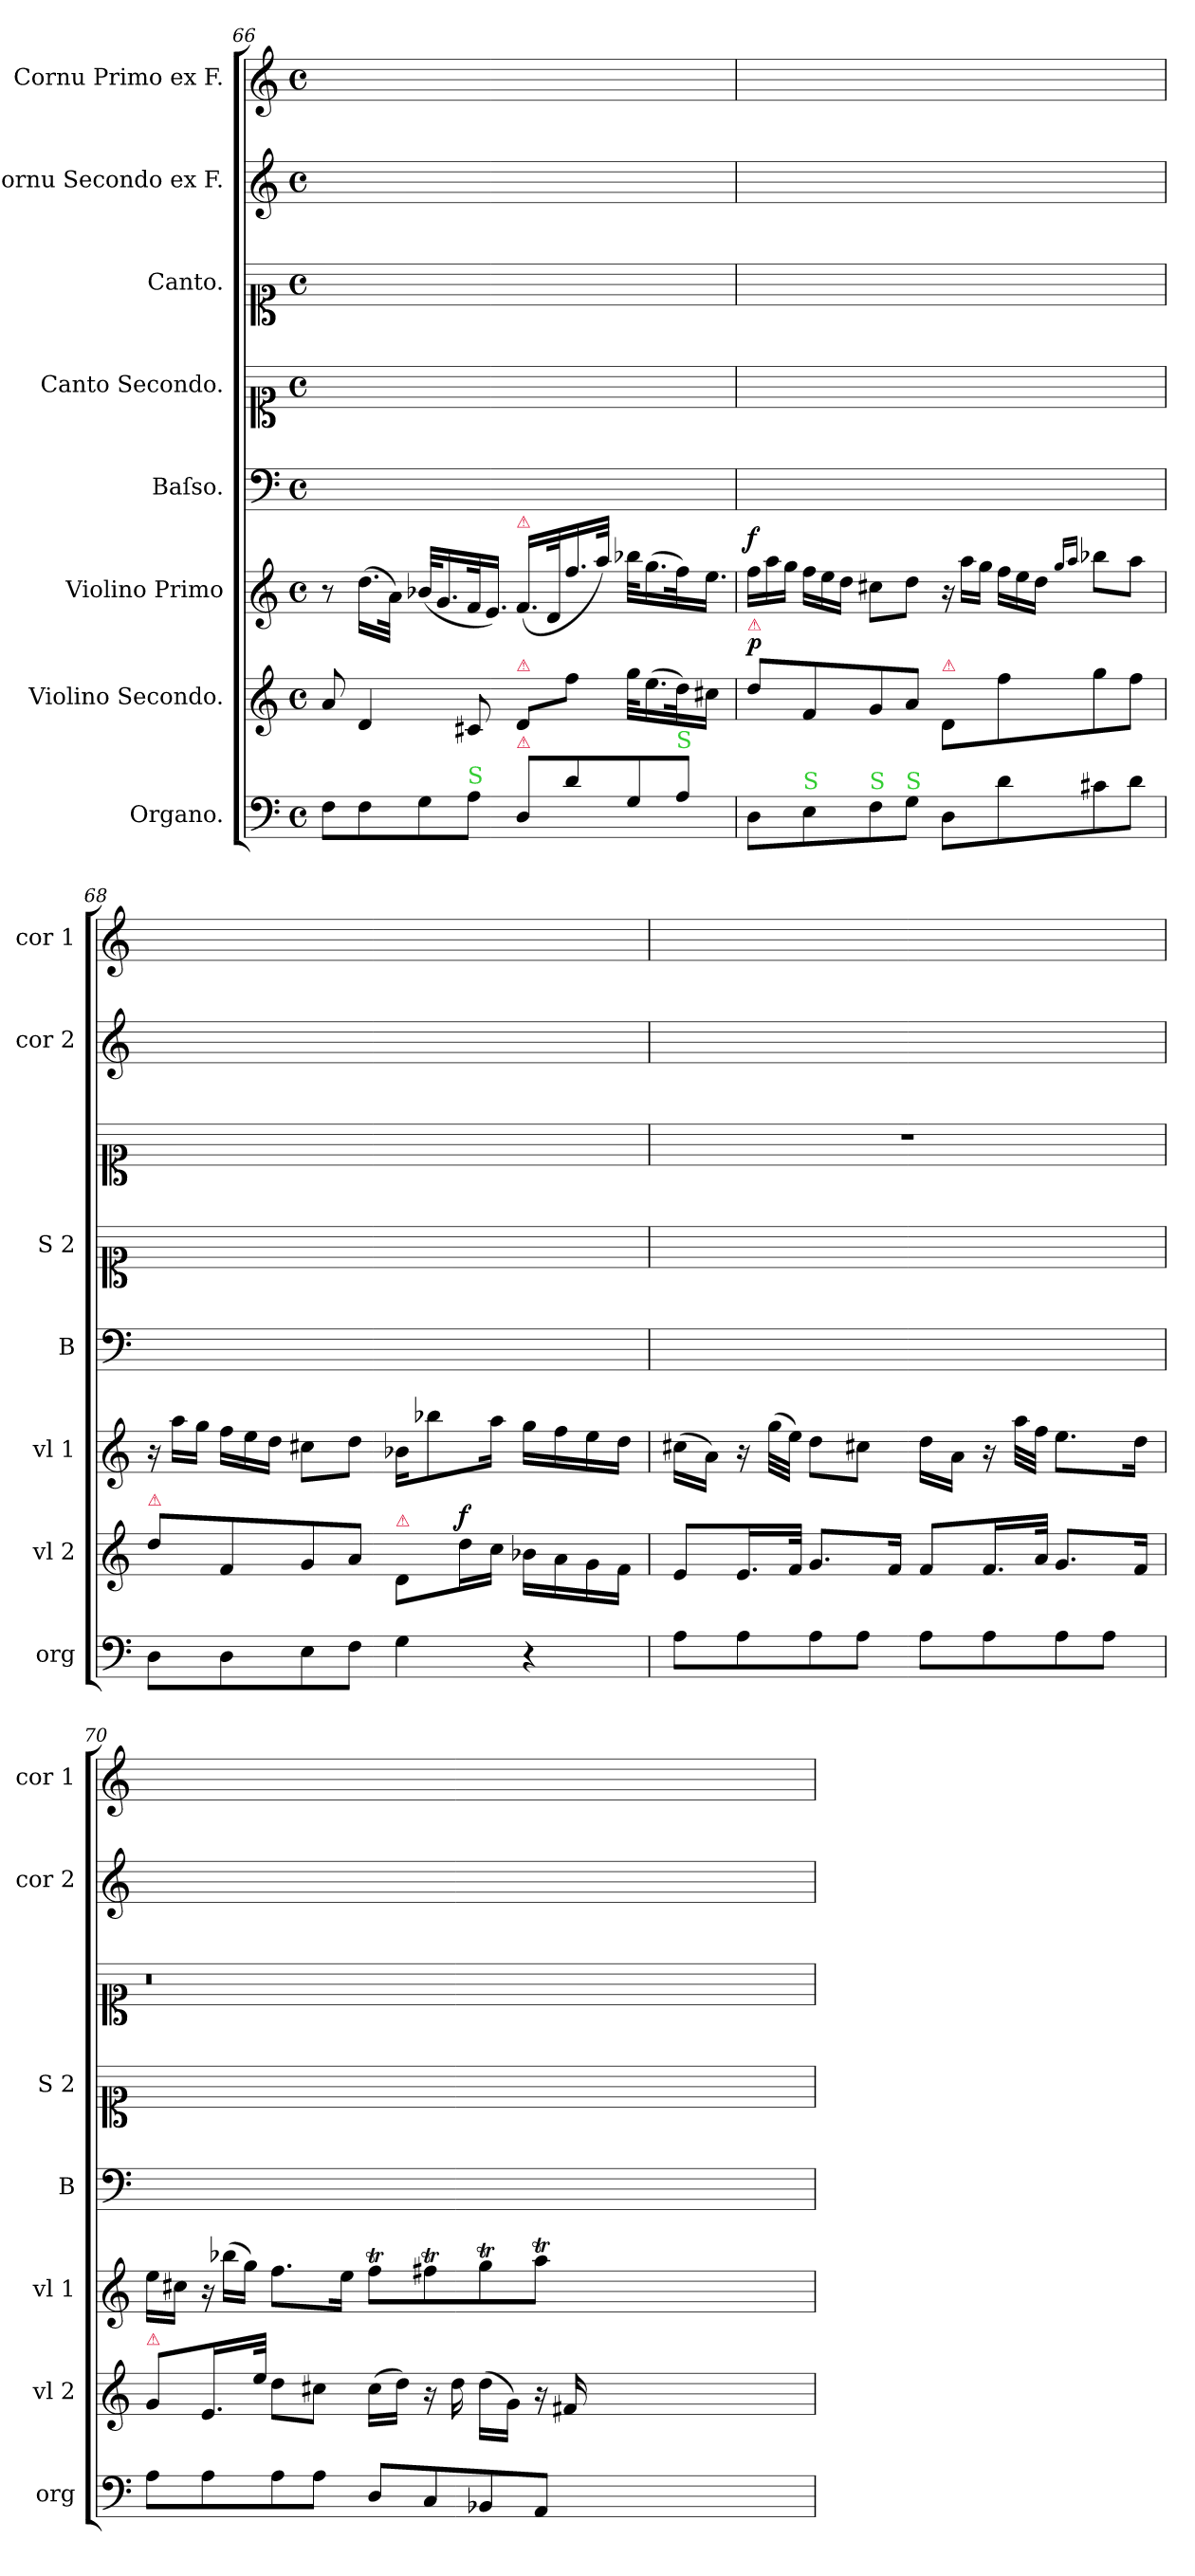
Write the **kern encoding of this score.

**kern	**kern	**dynam	**kern	**dynam	**kern	**kern	**kern	**kern	**kern
*part8	*part7	*part7	*part6	*part6	*part5	*part4	*part3	*part2	*part1
*staff8	*staff7	*staff7	*staff6	*staff6	*staff5	*staff4	*staff3	*staff2	*staff1
*I"Organo.	*I"Violino Secondo.	*	*I"Violino Primo	*	*I"Baſso.	*I"Canto Secondo.	*I"Canto.	*I"Cornu Secondo ex F.	*I"Cornu Primo ex F.
*I'org	*I'vl 2	*	*I'vl 1	*	*I'B	*I'S 2	*	*I'cor 2	*I'cor 1
*clefF4	*clefG2	*	*clefG2	*	*clefF4	*clefC1	*clefC1	*clefG2	*clefG2
*	*	*	*	*	*	*	*	*ITrd4c7	*ITrd4c7
*M4/4	*M4/4	*	*M4/4	*	*M4/4	*M4/4	*M4/4	*M4/4	*M4/4
*met(c)	*met(c)	*	*met(c)	*	*met(c)	*met(c)	*met(c)	*met(c)	*met(c)
=66	=66	=66	=66	=66	=66	=66	=66	=66	=66
8F\L	8a/	.	8r	.	1ryy	1ryy	1ryy	1ryy	1ryy
8F\	4d/	.	(16.dd\LL	.	.	.	.	.	.
.	.	.	32a\JJk)	.	.	.	.	.	.
8G\	.	.	(32b-/KLL	.	.	.	.	.	.
.	.	.	16.g/	.	.	.	.	.	.
!LO:TX:a:color=limegreen:t=S	!	!	!	!	!	!	!	!	!
8A\J	8c#X/	.	32f/K	.	.	.	.	.	.
.	.	.	16.e/JJ)	.	.	.	.	.	.
!	!	!	!LO:TX:a:color=crimson:t=⚠	!	!	!	!	!	!
!	!LO:TX:a:color=crimson:t=⚠	!	!	!	!	!	!	!	!
!LO:TX:a:color=crimson:t=⚠	!	!	!	!	!	!	!	!	!
8D/L	8d/L	.	(16.f/LL	.	.	.	.	.	.
.	.	.	32d/K	.	.	.	.	.	.
8d\	8ff\J	.	16.ff\	.	.	.	.	.	.
.	.	.	32aa\JJk)	.	.	.	.	.	.
8G/	32gg\KLL	.	32bb-\KLL	.	.	.	.	.	.
.	(16.ee\	.	(16.gg\	.	.	.	.	.	.
!LO:TX:a:color=limegreen:t=S	!	!	!	!	!	!	!	!	!
8A/J	32dd\K)	.	32ff\K)	.	.	.	.	.	.
!	!LO:N:vis=16	!	!	!	!	!	!	!	!
.	16.cc#X\JJ	.	16.ee\JJ	.	.	.	.	.	.
=67	=67	=67	=67	=67	=67	=67	=67	=67	=67
*	*	*	*Xtuplet	*	*	*	*	*	*
!	!LO:TX:a:color=crimson:t=⚠	!	!	!	!	!	!	!	!
!	!	!LO:DY:a	!	!LO:DY:a	!	!	!	!	!
8D\L	8dd\L	p	24ff\LL	f	1ryy	1ryy	1ryy	1ryy	1ryy
.	.	.	24aa\	.	.	.	.	.	.
.	.	.	24gg\JJ	.	.	.	.	.	.
!LO:TX:a:color=limegreen:t=S	!	!	!	!	!	!	!	!	!
8E\	8f/	.	24ff\LL	.	.	.	.	.	.
.	.	.	24ee\	.	.	.	.	.	.
.	.	.	24dd\JJ	.	.	.	.	.	.
!LO:TX:a:color=limegreen:t=S	!	!	!	!	!	!	!	!	!
8F\	8g/	.	8cc#X\L	.	.	.	.	.	.
!LO:TX:a:color=limegreen:t=S	!	!	!	!	!	!	!	!	!
8G\J	8a/J	.	8dd\J	.	.	.	.	.	.
!	!LO:TX:a:color=crimson:t=⚠	!	!	!	!	!	!	!	!
8D\L	8d/L	.	24r	.	.	.	.	.	.
.	.	.	24aa\LL	.	.	.	.	.	.
.	.	.	24gg\JJ	.	.	.	.	.	.
8d\	8ff\	.	24ff\LL	.	.	.	.	.	.
.	.	.	24ee\	.	.	.	.	.	.
.	.	.	24dd\JJ	.	.	.	.	.	.
.	.	.	16qqgg/LL	.	.	.	.	.	.
.	.	.	16qqaa/JJ	.	.	.	.	.	.
8c#X\	8gg\	.	8bb-\L	.	.	.	.	.	.
8d\J	8ff\J	.	8aa\J	.	.	.	.	.	.
=68	=68	=68	=68	=68	=68	=68	=68	=68	=68
!	!LO:TX:a:color=crimson:t=⚠	!	!	!	!	!	!	!	!
8D\L	8dd\L	.	24r	.	1ryy	1ryy	1ryy	1ryy	1ryy
.	.	.	24aa\LL	.	.	.	.	.	.
.	.	.	24gg\JJ	.	.	.	.	.	.
8D\	8f/	.	24ff\LL	.	.	.	.	.	.
.	.	.	24ee\	.	.	.	.	.	.
.	.	.	24dd\JJ	.	.	.	.	.	.
8E\	8g/	.	8cc#X\L	.	.	.	.	.	.
8F\J	8a/J	.	8dd\J	.	.	.	.	.	.
!	!LO:TX:a:color=crimson:t=⚠	!	!	!	!	!	!	!	!
4G\	8d/L	.	16b-\KL	.	.	.	.	.	.
.	.	.	8bb-\	.	.	.	.	.	.
!	!	!LO:DY:a	!	!	!	!	!	!	!
.	16dd\L	f	.	.	.	.	.	.	.
.	16cc\JJ	.	16aa\Jk	.	.	.	.	.	.
4r	16b-\LL	.	16gg\LL	.	.	.	.	.	.
.	16a\	.	16ff\	.	.	.	.	.	.
.	16g\	.	16ee\	.	.	.	.	.	.
.	16f\JJ	.	16dd\JJ	.	.	.	.	.	.
=69	=69	=69	=69	=69	=69	=69	=69	=69	=69
8A\L	8e/L	.	(16cc#X\LL	.	1ryy	1ryy	1r	1ryy	1ryy
.	.	.	16a\JJ)	.	.	.	.	.	.
8A\	16.e/L	.	16r	.	.	.	.	.	.
.	.	.	(32gg\LLL	.	.	.	.	.	.
.	32f/JJk	.	32ee\JJJ)	.	.	.	.	.	.
8A\	8.g/L	.	8dd\L	.	.	.	.	.	.
8A\J	.	.	8cc#X\J	.	.	.	.	.	.
.	16f/Jk	.	.	.	.	.	.	.	.
8A\L	8f/L	.	16dd\LL	.	.	.	.	.	.
.	.	.	16a\JJ	.	.	.	.	.	.
8A\	16.f/L	.	16r	.	.	.	.	.	.
.	.	.	32aa\LLL	.	.	.	.	.	.
.	32a/JJk	.	32ff\JJJ	.	.	.	.	.	.
8A\	8.g/L	.	8.ee\L	.	.	.	.	.	.
8A\J	.	.	.	.	.	.	.	.	.
.	16f/Jk	.	16dd\Jk	.	.	.	.	.	.
=70	=70	=70	=70	=70	=70	=70	=70	=70	=70
!	!LO:TX:a:color=crimson:t=⚠	!	!	!	!	!	!	!	!
8A\L	8g/L	.	16ee\LL	.	1ryy	1ryy	0.r	1ryy	1ryy
.	.	.	16cc#X\JJ	.	.	.	.	.	.
8A\	16.e/L	.	24r	.	.	.	.	.	.
.	.	.	(24bb-\LL	.	.	.	.	.	.
.	.	.	24gg\JJ)	.	.	.	.	.	.
.	32ee\JJk	.	.	.	.	.	.	.	.
8A\	8dd\L	.	8.ff\L	.	.	.	.	.	.
8A\J	8cc#X\J	.	.	.	.	.	.	.	.
.	.	.	16ee\Jk	.	.	.	.	.	.
8D/L	(16cc#\LL	.	8ffT\L	.	.	.	.	.	.
.	16dd\JJ)	.	.	.	.	.	.	.	.
8C/	16r	.	8ff#Xt\	.	.	.	.	.	.
.	16dd\	.	.	.	.	.	.	.	.
8BB-/	(16dd\LL	.	8ggT\	.	.	.	.	.	.
.	16g\JJ)	.	.	.	.	.	.	.	.
8AA/J	16r	.	8aat\J	.	.	.	.	.	.
.	16f#X/	.	.	.	.	.	.	.	.
0ryy	0ryy	.	0ryy	.	0ryy	0ryy	.	0ryy	0ryy
=	=	=	=	=	=	=	=	=	=
*-	*-	*-	*-	*-	*-	*-	*-	*-	*-
